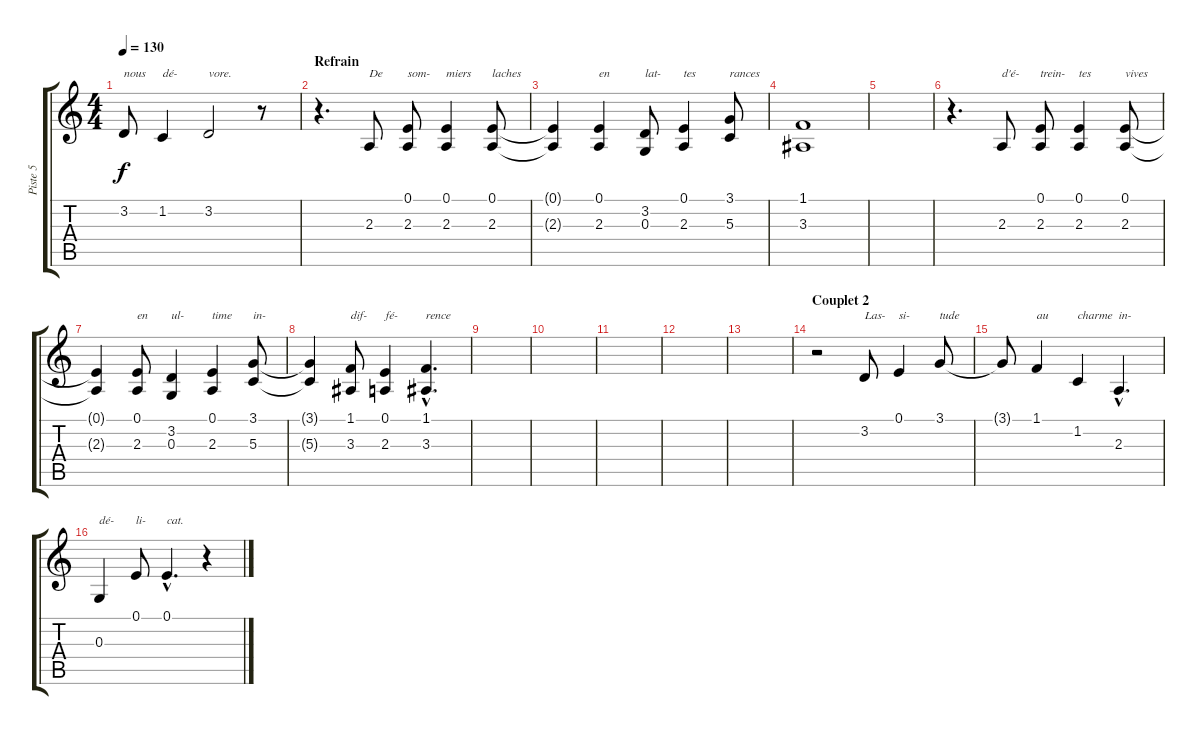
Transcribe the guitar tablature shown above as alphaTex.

\track ("Piste 5" "Piste 5") {instrument choiraahs}
\staff {score tabs}
\tuning (E4 B3 G3 D3 A2 E2) {hide}
\ts (4 4)
\tempo 130
\clef g2
\ks c
3.2.8{txt "nous" dy f} 1.2.4{txt "dé-"} 3.2.2{txt "vore."} r.8 |
\section ("" "Refrain")
r.4{d} 2.3.8{txt "De"} (0.1 2.3).8{txt "som-"} (0.1 2.3).4{txt "miers"} (0.1 2.3).8{txt "laches"} |
(0.1{t} 2.3{t}).4 (0.1 2.3).4{txt "en"} (3.2 0.3).8{txt "lat-"} (0.1 2.3).4{txt "tes"} (3.1 5.3).8{txt "rances"} |
(1.1 3.3).1 |
|
r.4{d} 2.3.8{txt "d'é-"} (0.1 2.3).8{txt "trein-"} (0.1 2.3).4{txt "tes"} (0.1 2.3).8{txt "vives"} |
(0.1{t} 2.3{t}).4 (0.1 2.3).8{txt "en"} (3.2 0.3).4{txt "ul-"} (0.1 2.3).4{txt "time"} (3.1 5.3).8{txt "in-"} |
(3.1{t} 5.3{t}).4 (1.1 3.3).8{txt "dif-"} (0.1 2.3).4{txt "fé-"} (1.1{hac} 3.3{hac}).4{d txt "rence"} |
|
|
|
|
|
\section ("" "Couplet 2")
r.2 3.2.8{txt "Las-"} 0.1.4{txt "si-"} 3.1.8{txt "tude"} |
3.1{t}.8 1.1.4{txt "au"} 1.2.4{txt "charme"} 2.3{hac}.4{d txt "in-"} |
0.3.4{txt "dé-"} 0.1.8{txt "li-"} 0.1{hac}.4{d txt "cat."} r.4
